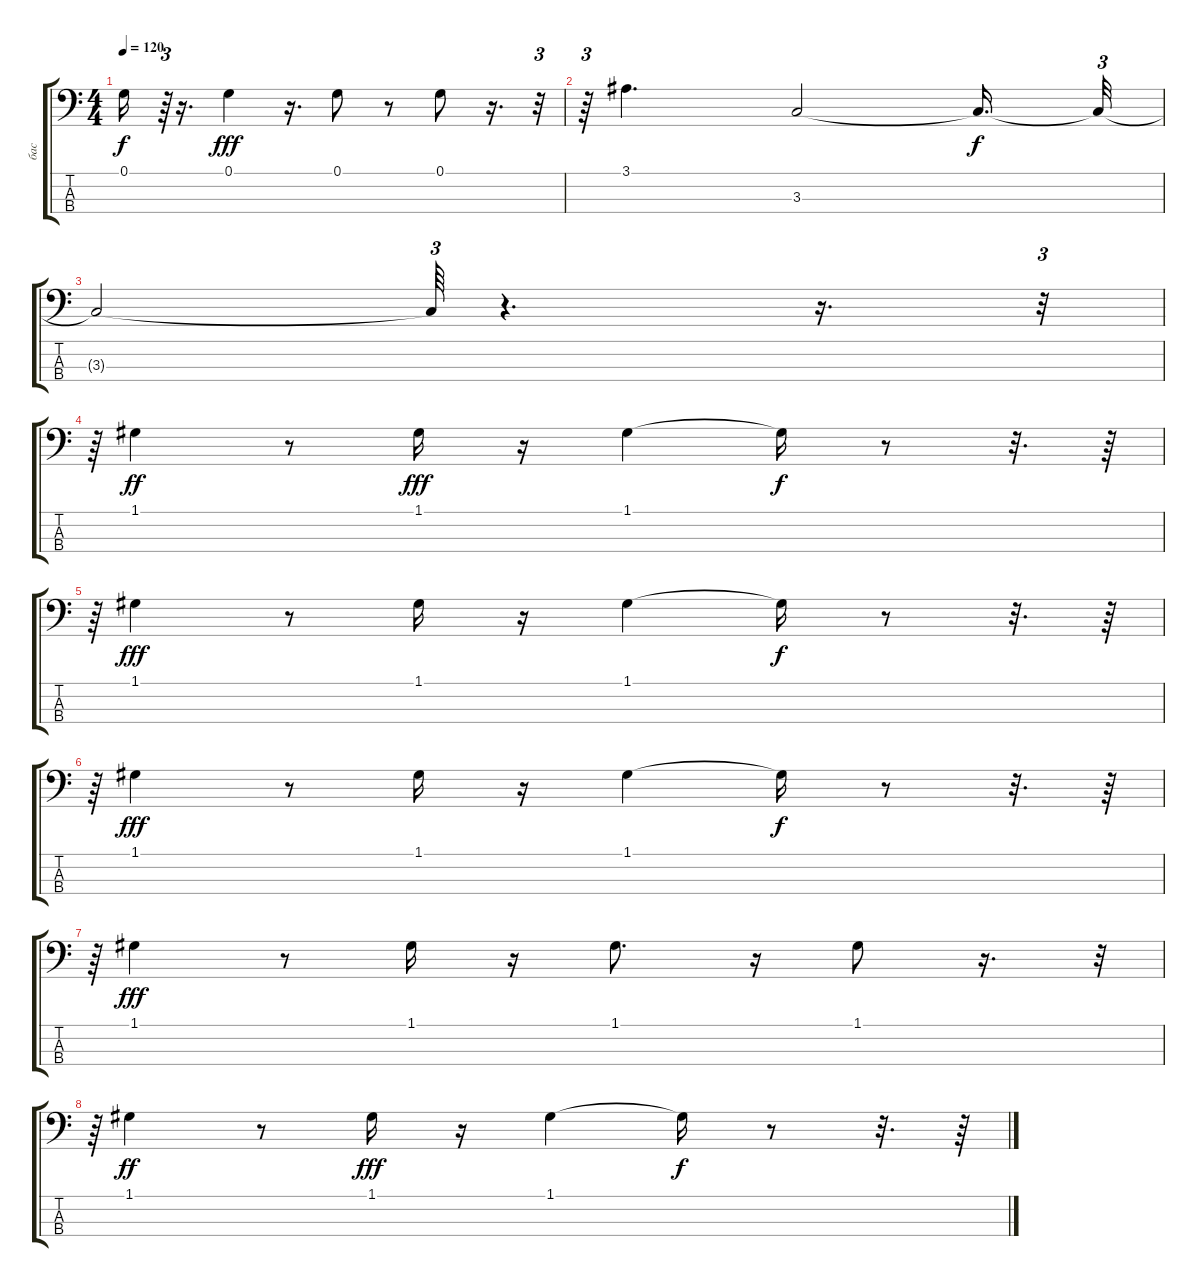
\track ("бас" "бас") {instrument acousticbass}
\staff {score tabs}
\tuning (G2 D2 A1 E1) {hide}
\ts (4 4)
\tempo 120
\clef f4
\ks c
0.1{t}.16{dy f} r.64{tu (3 2)} r.16{d} 0.1.4{dy fff} r.16{d} 0.1.8 r.8 0.1.8 r.16{d} r.32{tu (3 2)} |
r.64{tu (3 2)} 3.1.4{d} 3.3.2 3.3{t}.16{d dy f} 3.3{t}.32{tu (3 2)} |
3.3{t}.2 3.3{t}.64{tu (3 2)} r.4{d} r.16{d} r.32{tu (3 2)} |
r.64{tu (3 2)} 1.1.4{dy ff} r.8 1.1.16{dy fff} r.16 1.1.4 1.1{t}.16{dy f} r.8 r.32{d} r.64 |
r.64{tu (3 2)} 1.1.4{dy fff} r.8 1.1.16 r.16 1.1.4 1.1{t}.16{dy f} r.8 r.32{d} r.64 |
r.64{tu (3 2)} 1.1.4{dy fff} r.8 1.1.16 r.16 1.1.4 1.1{t}.16{dy f} r.8 r.32{d} r.64 |
r.64{tu (3 2)} 1.1.4{dy fff} r.8 1.1.16 r.16 1.1.8{d} r.16 1.1.8 r.16{d} r.32{tu (3 2)} |
r.64{tu (3 2)} 1.1.4{dy ff} r.8 1.1.16{dy fff} r.16 1.1.4 1.1{t}.16{dy f} r.8 r.32{d} r.64
